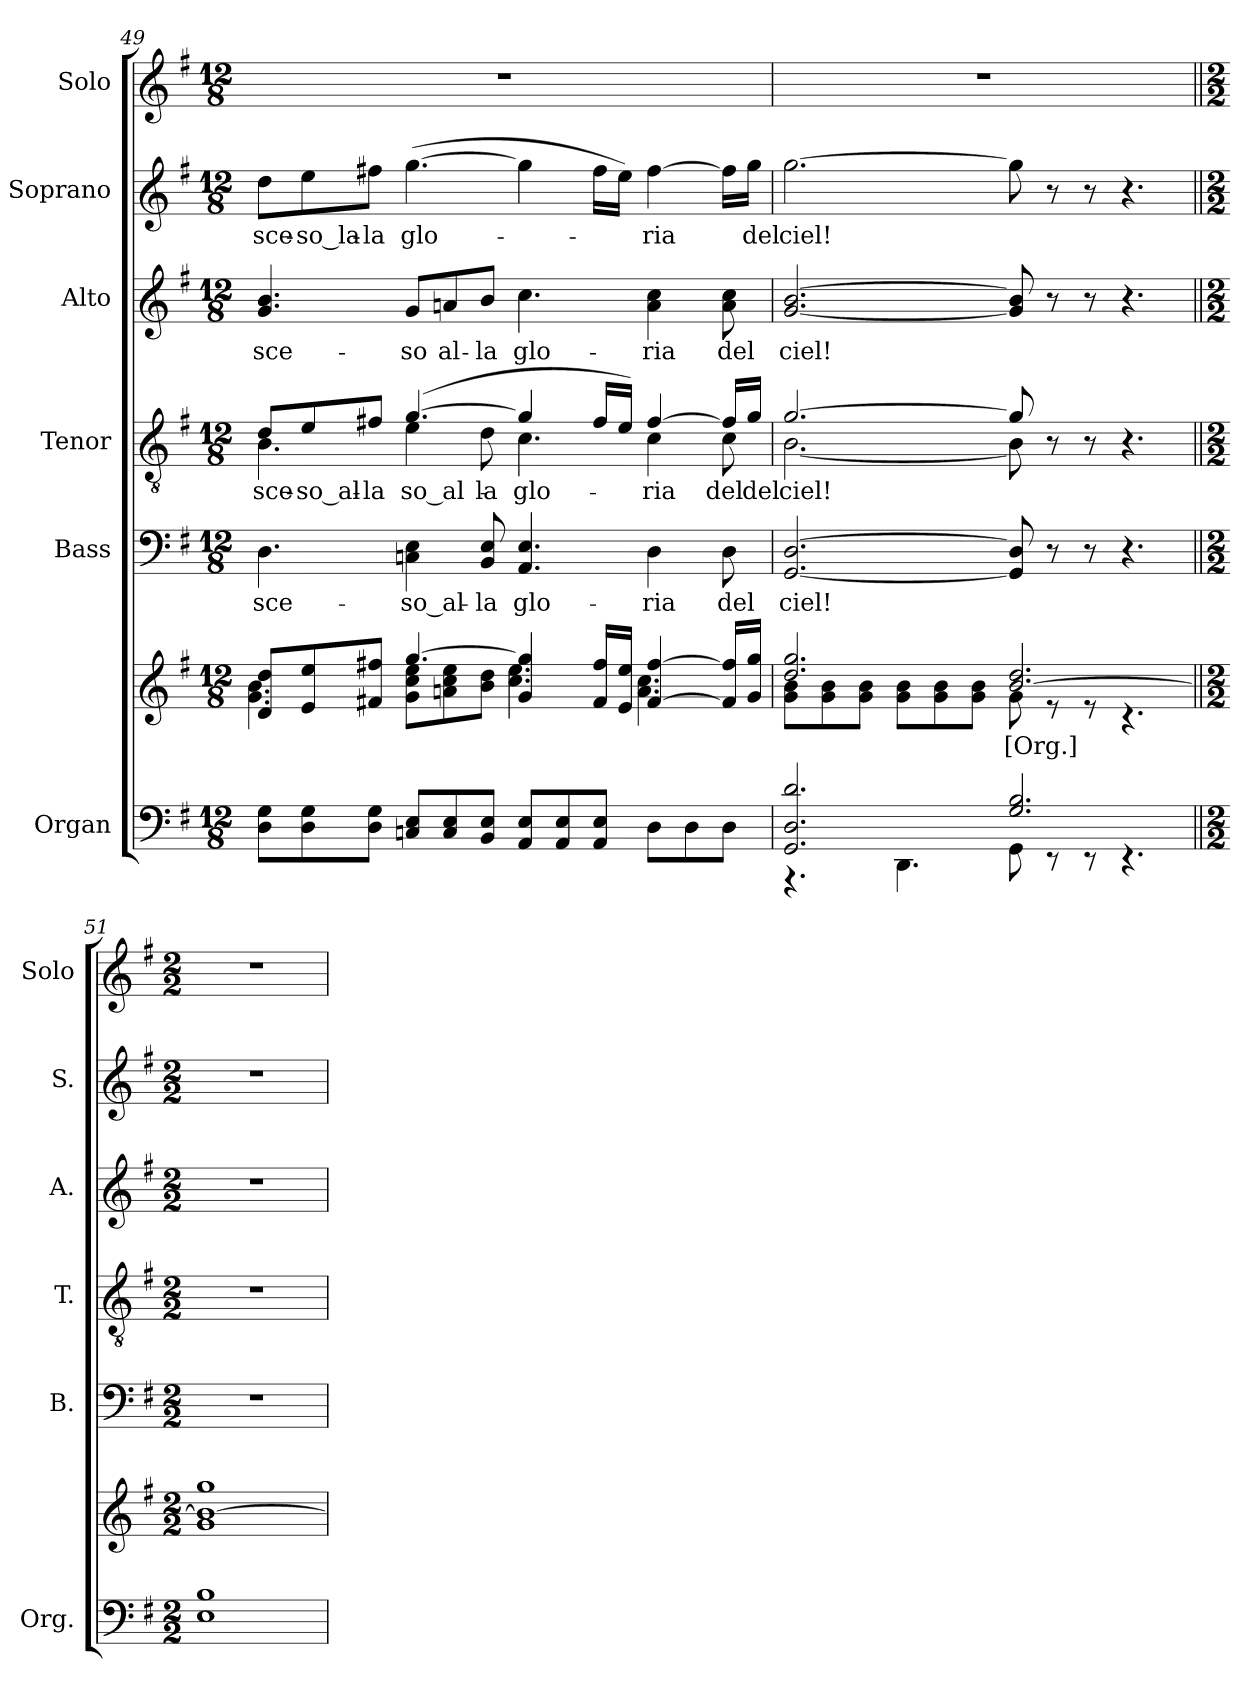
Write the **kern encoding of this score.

**kern	**kern	**text	**kern	**text	**kern	**text	**kern	**text	**kern	**text	**kern
*part6	*part6	*part6	*part5	*part5	*part4	*part4	*part3	*part3	*part2	*part2	*part1
*staff7	*staff6	*staff6	*staff5	*staff5	*staff4	*staff4	*staff3	*staff3	*staff2	*staff2	*staff1
*I"Organ	*	*	*I"Bass	*	*I"Tenor	*	*I"Alto	*	*I"Soprano	*	*I"Solo
*I'Org.	*	*	*I'B.	*	*I'T.	*	*I'A.	*	*I'S.	*	*I'Solo
!!LO:LB:g=z
*clefF4	*clefG2	*	*clefF4	*	*clefGv2	*	*clefG2	*	*clefG2	*	*clefG2
*	*	*	*	*	*ITrd7c12	*	*	*	*	*	*
*k[f#]	*k[f#]	*	*k[f#]	*	*k[f#]	*	*k[f#]	*	*k[f#]	*	*k[f#]
*G:	*G:	*	*G:	*	*G:	*	*G:	*	*G:	*	*G:
*M12/8	*M12/8	*	*M12/8	*	*M12/8	*	*M12/8	*	*M12/8	*	*M12/8
=49	=49	=49	=49	=49	=49	=49	=49	=49	=49	=49	=49
*	*^	*	*	*	*	*	*	*	*	*	*
!	!	!	!	!	!LO:LY:b:color=#000000	!	!	!	!	!	!	!
!	!	!	!	!	!	!	!LO:LY:a:color=#000000	!	!	!	!	!
*	*	*	*	*	*	*^	*	*	*	*	*	*
!	!	!	!	!	!	!	!	!LO:LY:b:color=#000000	!	!	!	!	!
!	!	!	!	!	!	!	!	!	!	!LO:LY:b:color=#000000	!	!	!
!	!	!	!	!	!	!	!	!	!	!	!	!LO:LY:b:color=#000000	!LO:N:vis=1
8Di\ 8GiL	8di/ 8ddiL	4.gi\ 4.bi	.	4.Di\	-sce-	8Di/L	4.BBi\	-sce-	4.gi/ 4.bi	-sce-	8ddi\L	-sce-	1.r
!	!	!	!	!	!	!	!	!LO:LY:a:color=#000000	!	!	!	!	!
!	!	!	!	!	!	!	!	!	!	!	!	!LO:LY:b:color=#000000	!
8Di\ 8Gi	8ei/ 8eei	.	.	.	.	8Ei/	.	-so_al-	.	.	8eei\	-so_la-	.
!	!	!	!	!	!	!	!	!LO:LY:a:color=#000000	!	!	!	!	!
!	!	!	!	!	!	!	!	!	!	!	!	!LO:LY:b:color=#000000	!
8Di\ 8GiJ	8f#Xi/ 8ff#XiJ	.	.	.	.	8F#Xi/J	.	-la	.	.	8ff#Xi\J	-la	.
!	!	!	!	!	!LO:LY:b:color=#000000	!	!	!	!	!	!	!	!
!	!	!	!	!	!	!	!	!LO:LY:a:color=#000000	!	!	!	!	!
!	!	!	!	!	!	!	!	!LO:LY:b:color=#000000	!	!	!	!	!
!	!	!	!	!	!	!	!	!	!	!LO:LY:b:color=#000000	!	!	!
!	!	!	!	!	!	!	!	!	!	!	!	!LO:LY:b:color=#000000	!
8Cni/ 8EiL	[>4.ggi/	8gi\ 8cci 8eeiL	.	4Cni\ 4Ei	-so_al-	([>4.Gi/	4Ei\	-so_al-	8gi/L	-so	([>4.ggi\	glo-	.
!	!	!	!	!	!	!	!	!	!	!LO:LY:b:color=#000000	!	!	!
8Ci/ 8Ei	.	8ani\ 8cci 8eei	.	.	.	.	.	.	8ani/	al-	.	.	.
!	!	!	!	!	!LO:LY:b:color=#000000	!	!	!	!	!	!	!	!
!	!	!	!	!	!	!	!	!LO:LY:b:color=#000000	!	!	!	!	!
!	!	!	!	!	!	!	!	!	!	!LO:LY:b:color=#000000	!	!	!
8BBi/ 8EiJ	.	8bi\ 8ddiJ	.	8BBi/ 8Ei	-la	.	8Di\	-la	8bi/J	-la	.	.	.
!	!	!	!	!	!LO:LY:b:color=#000000	!	!	!	!	!	!	!	!
!	!	!	!	!	!	!	!	!LO:LY:b:color=#000000	!	!	!	!	!
!	!	!	!	!	!	!	!	!	!	!LO:LY:b:color=#000000	!	!	!
8AAi/ 8EiL	4gi/ 4ggi]	4.cci\ 4.eei	.	4.AAi/ 4.Ei	glo-	4Gi/]	4.Ci\	glo-	4.cci\	glo-	4ggi\]	.	.
8AAi/ 8Ei	.	.	.	.	.	.	.	.	.	.	.	.	.
8AAi/ 8EiJ	16f#i/ 16ff#iLL	.	.	.	.	16F#i/LL	.	.	.	.	16ff#i\LL	.	.
.	16ei/ 16eeiJJ	.	.	.	.	16Ei/JJ)	.	.	.	.	16eei\JJ)	.	.
!	!	!	!	!	!LO:LY:b:color=#000000	!	!	!	!	!	!	!	!
!	!	!	!	!	!	!	!	!LO:LY:a:color=#000000	!	!	!	!	!
!	!	!	!	!	!	!	!	!LO:LY:b:color=#000000	!	!	!	!	!
!	!	!	!	!	!	!	!	!	!	!LO:LY:b:color=#000000	!	!	!
!	!	!	!	!	!	!	!	!	!	!	!	!LO:LY:b:color=#000000	!
8Di\L	[<4f#i/ [>4ff#i	4.ai\ 4.cci	.	4Di\	-ria	[>4F#i/	4Ci\	-ria	4ai\ 4cci	-ria	[>4ff#i\	-ria	.
8Di\	.	.	.	.	.	.	.	.	.	.	.	.	.
!	!	!	!	!	!LO:LY:b:color=#000000	!	!	!	!	!	!	!	!
!	!	!	!	!	!	!	!	!LO:LY:b:color=#000000	!	!	!	!	!
!	!	!	!	!	!	!	!	!	!	!LO:LY:b:color=#000000	!	!	!
8Di\J	16f#i/] 16ff#i]LL	.	.	8Di\	del	16F#i/LL]	8Ci\	del	8ai\ 8cci	del	16ff#i\LL]	.	.
!	!	!	!	!	!	!	!	!LO:LY:a:color=#000000	!	!	!	!	!
!	!	!	!	!	!	!	!	!	!	!	!	!LO:LY:b:color=#000000	!
.	16gi/ 16ggiJJ	.	.	.	.	16Gi/JJ	.	del	.	.	16ggi\JJ	del	.
=50	=50	=50	=50	=50	=50	=50	=50	=50	=50	=50	=50	=50	=50
*^	*	*	*	*	*	*	*	*	*	*	*	*	*
!	!	!	!	!	!	!LO:LY:b:color=#000000	!	!	!	!	!	!	!	!
!	!	!	!	!	!	!	!	!	!LO:LY:a:color=#000000	!	!	!	!	!
!	!	!	!	!	!	!	!	!	!LO:LY:b:color=#000000	!	!	!	!	!
!	!	!	!	!	!	!	!	!	!	!	!LO:LY:b:color=#000000	!	!	!
!	!	!	!	!	!	!	!	!	!	!	!	!	!LO:LY:b:color=#000000	!LO:N:vis=1
2.GGi/ 2.Di 2.di	4.r	2.ddi/ 2.ggi	8gi\ 8biL	.	[<2.GGi/ [>2.Di	ciel!	[>2.Gi/	[<2.BBi\	ciel!	[<2.gi/ [>2.bi	ciel!	[>2.ggi\	ciel!	1.r
.	.	.	8gi\ 8bi	.	.	.	.	.	.	.	.	.	.	.
.	.	.	8gi\ 8biJ	.	.	.	.	.	.	.	.	.	.	.
.	4.DDi\	.	8gi\ 8biL	.	.	.	.	.	.	.	.	.	.	.
.	.	.	8gi\ 8bi	.	.	.	.	.	.	.	.	.	.	.
.	.	.	8gi\ 8biJ	.	.	.	.	.	.	.	.	.	.	.
!	!	!	!	!LO:LY:b:color=#000000	!	!	!	!	!	!	!	!	!	!
2.Gi/ 2.Bi	8GGi\	[>2.bi/ 2.ddi	8gi\	[Org.]	8GGi/] 8Di]	.	8Gi/]	8BBi\]	.	8gi/] 8bi]	.	8ggi\]	.	.
.	8r	.	8r	.	8r	.	8r	8ryy	.	8r	.	8r	.	.
.	8r	.	8r	.	8r	.	8r	2ryy	.	8r	.	8r	.	.
.	4.r	.	4.r	.	4.r	.	4.r	.	.	4.r	.	4.r	.	.
*v	*v	*	*	*	*	*	*v	*v	*	*	*	*	*	*
*	*v	*v	*	*	*	*	*	*	*	*	*	*
!!LO:LB:g=z
=51||	=51||	=51||	=51||	=51||	=51||	=51||	=51||	=51||	=51||	=51||	=51||
*M2/2	*M2/2	*	*M2/2	*	*M2/2	*	*M2/2	*	*M2/2	*	*M2/2
1Ei 1Bi	1gi 1bi_> 1ggi	.	1r	.	1r	.	1r	.	1r	.	1r
=	=	=	=	=	=	=	=	=	=	=	=
*-	*-	*-	*-	*-	*-	*-	*-	*-	*-	*-	*-
